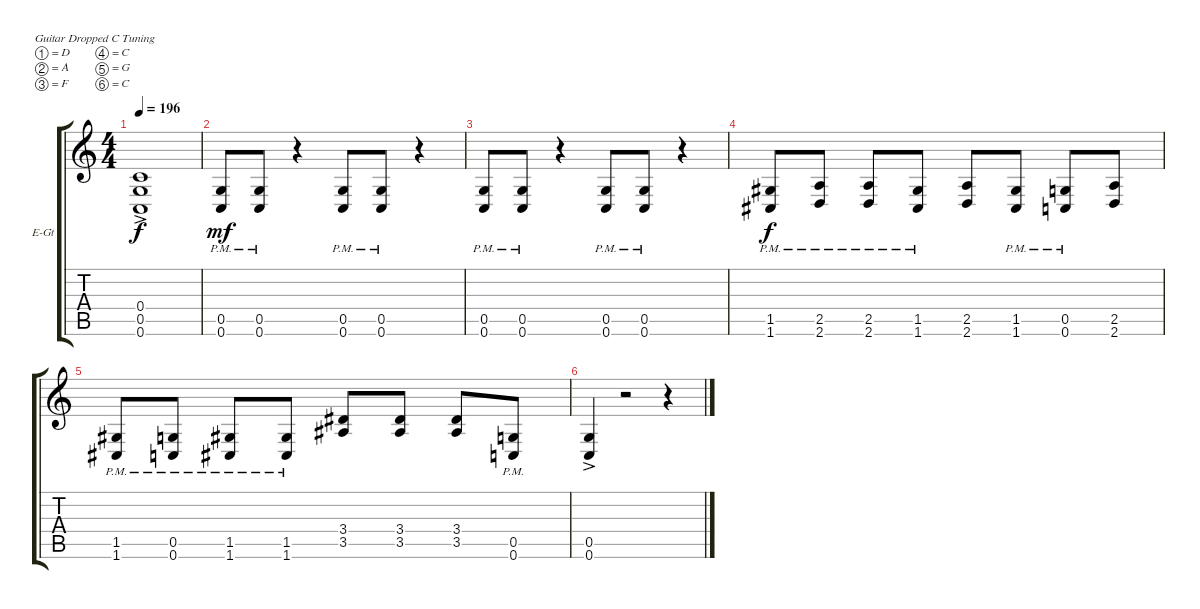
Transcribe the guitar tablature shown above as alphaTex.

\defaultSystemsLayout 4
\bracketExtendMode groupsimilarinstruments
\firstSystemTrackNameOrientation horizontal
\otherSystemsTrackNameOrientation horizontal
\track ("James Hetfield (Rhythm)" "E-Gt") {instrument distortionguitar}
\staff {score tabs}
\tuning (D4 A3 F3 C3 G2 C2)
\ts (4 4)
\tempo 196
\clef g2
\ks c
(0.6{ac} 0.5{ac} 0.4{ac}).1{dy f} |
(0.6{pm} 0.5{pm}).8{dy mf} (0.5{pm} 0.6{pm}).8 r.4 (0.6{pm} 0.5{pm}).8 (0.6{pm} 0.5{pm}).8 r.4 |
(0.6{pm} 0.5{pm}).8 (0.5{pm} 0.6{pm}).8 r.4 (0.6{pm} 0.5{pm}).8 (0.6{pm} 0.5{pm}).8 r.4 |
(1.6{pm} 1.5{pm}).8{dy f} (2.6{pm} 2.5{pm}).8 (2.6{pm} 2.5{pm}).8 (1.6{pm} 1.5{pm}).8 (2.6 2.5).8 (1.6{pm} 1.5{pm}).8 (0.6{pm} 0.5{pm}).8 (2.6 2.5).8 |
(1.6{pm} 1.5{pm}).8 (0.6{pm} 0.5{pm}).8 (1.6{pm} 1.5{pm}).8 (1.6{pm} 1.5{pm}).8 (3.5 3.4).8 (3.5 3.4).8 (3.5 3.4).8 (0.6{pm} 0.5{pm}).8 |
(0.6 0.5{ac}).4 r.2 r.4
